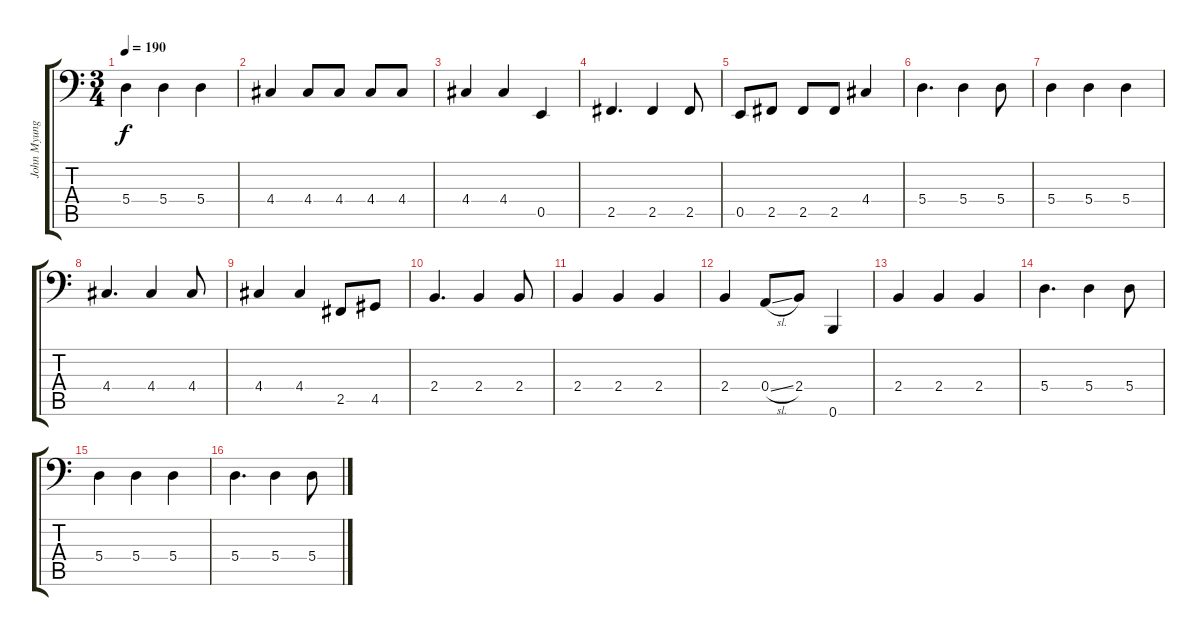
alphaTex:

\track ("John Myung - Bass" "John Myung") {instrument electricbassfinger}
\staff {score tabs}
\tuning (C3 G2 D2 A1 E1 B0) {hide}
\ts (3 4)
\tempo 190
\clef f4
\ks c
5.4.4{dy f} 5.4.4 5.4.4 |
4.4.4 4.4.8 4.4.8 4.4.8 4.4.8 |
4.4.4 4.4.4 0.5.4 |
2.5.4{d} 2.5.4 2.5.8 |
0.5.8 2.5.8 2.5.8 2.5.8 4.4.4 |
5.4.4{d} 5.4.4 5.4.8 |
5.4.4 5.4.4 5.4.4 |
4.4.4{d} 4.4.4 4.4.8 |
4.4.4 4.4.4 2.5.8 4.5.8 |
2.4.4{d} 2.4.4 2.4.8 |
2.4.4 2.4.4 2.4.4 |
2.4.4 0.4{sl}.8 2.4.8 0.6.4 |
2.4.4 2.4.4 2.4.4 |
5.4.4{d} 5.4.4 5.4.8 |
5.4.4 5.4.4 5.4.4 |
5.4.4{d} 5.4.4 5.4.8
